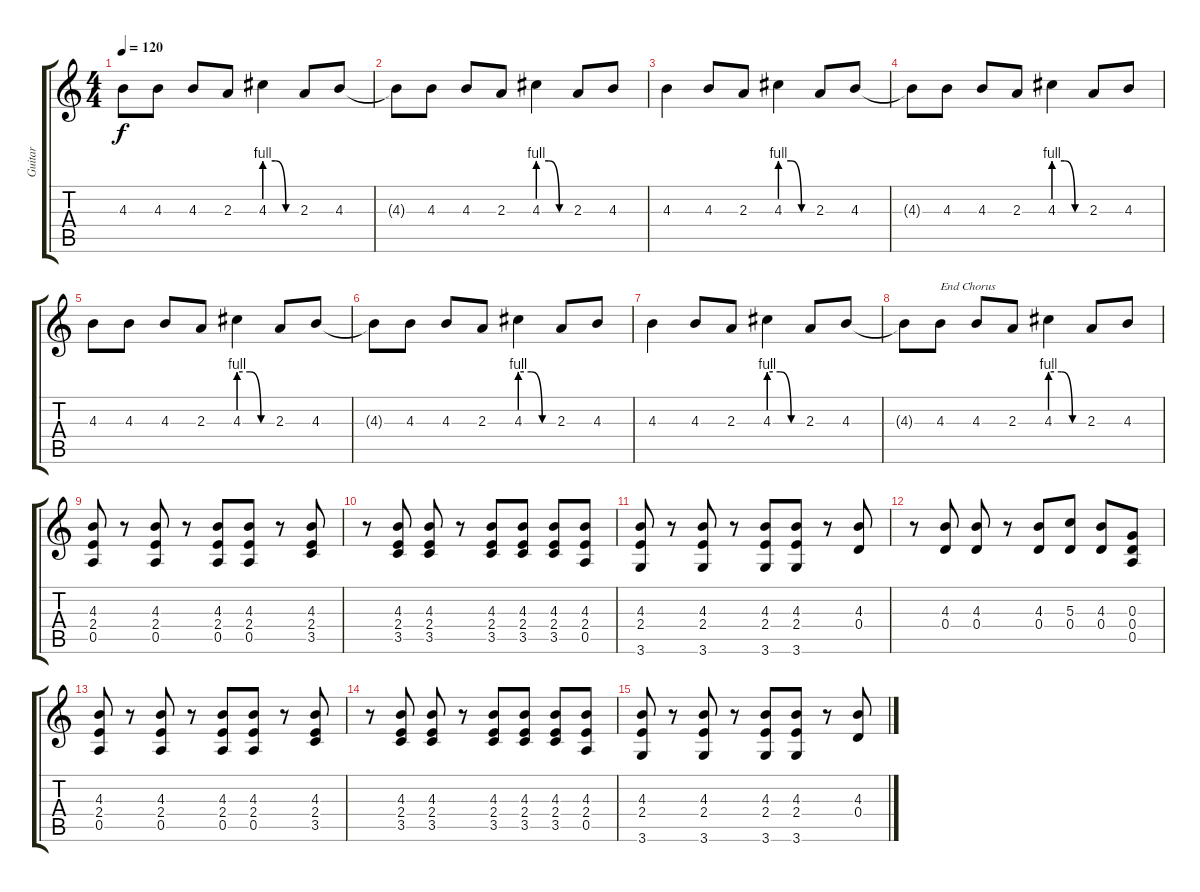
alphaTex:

\track ("Guitar" "Guitar") {instrument overdrivenguitar}
\staff {score tabs}
\tuning (E4 B3 G3 D3 A2 E2) {hide}
\ts (4 4)
\tempo 120
\clef g2
\ks c
4.3.8{dy f} 4.3.8 4.3.8 2.3.8 4.3{be (custom 0 4 20 4 40 0 60 0)}.4 2.3.8 4.3.8 |
4.3{t}.8 4.3.8 4.3.8 2.3.8 4.3{be (custom 0 4 20 4 40 0 60 0)}.4 2.3.8 4.3.8 |
4.3.4 4.3.8 2.3.8 4.3{be (custom 0 4 20 4 40 0 60 0)}.4 2.3.8 4.3.8 |
4.3{t}.8 4.3.8 4.3.8 2.3.8 4.3{be (custom 0 4 20 4 40 0 60 0)}.4 2.3.8 4.3.8 |
4.3.8 4.3.8 4.3.8 2.3.8 4.3{be (custom 0 4 20 4 40 0 60 0)}.4 2.3.8 4.3.8 |
4.3{t}.8 4.3.8 4.3.8 2.3.8 4.3{be (custom 0 4 20 4 40 0 60 0)}.4 2.3.8 4.3.8 |
4.3.4 4.3.8 2.3.8 4.3{be (custom 0 4 20 4 40 0 60 0)}.4 2.3.8 4.3.8 |
4.3{t}.8 4.3.8{txt "End Chorus"} 4.3.8 2.3.8 4.3{be (custom 0 4 20 4 40 0 60 0)}.4 2.3.8 4.3.8 |
(4.3 2.4 0.5).8 r.8 (4.3 2.4 0.5).8 r.8 (4.3 2.4 0.5).8 (4.3 2.4 0.5).8 r.8 (4.3 2.4 3.5).8 |
r.8 (4.3 2.4 3.5).8 (4.3 2.4 3.5).8 r.8 (4.3 2.4 3.5).8 (4.3 2.4 3.5).8 (4.3 2.4 3.5).8 (4.3 2.4 0.5).8 |
(4.3 2.4 3.6).8 r.8 (4.3 2.4 3.6).8 r.8 (4.3 2.4 3.6).8 (4.3 2.4 3.6).8 r.8 (4.3 0.4).8 |
r.8 (4.3 0.4).8 (4.3 0.4).8 r.8 (4.3 0.4).8 (5.3 0.4).8 (4.3 0.4).8 (0.3 0.4 0.5).8 |
(4.3 2.4 0.5).8 r.8 (4.3 2.4 0.5).8 r.8 (4.3 2.4 0.5).8 (4.3 2.4 0.5).8 r.8 (4.3 2.4 3.5).8 |
r.8 (4.3 2.4 3.5).8 (4.3 2.4 3.5).8 r.8 (4.3 2.4 3.5).8 (4.3 2.4 3.5).8 (4.3 2.4 3.5).8 (4.3 2.4 0.5).8 |
(4.3 2.4 3.6).8 r.8 (4.3 2.4 3.6).8 r.8 (4.3 2.4 3.6).8 (4.3 2.4 3.6).8 r.8 (4.3 0.4).8
